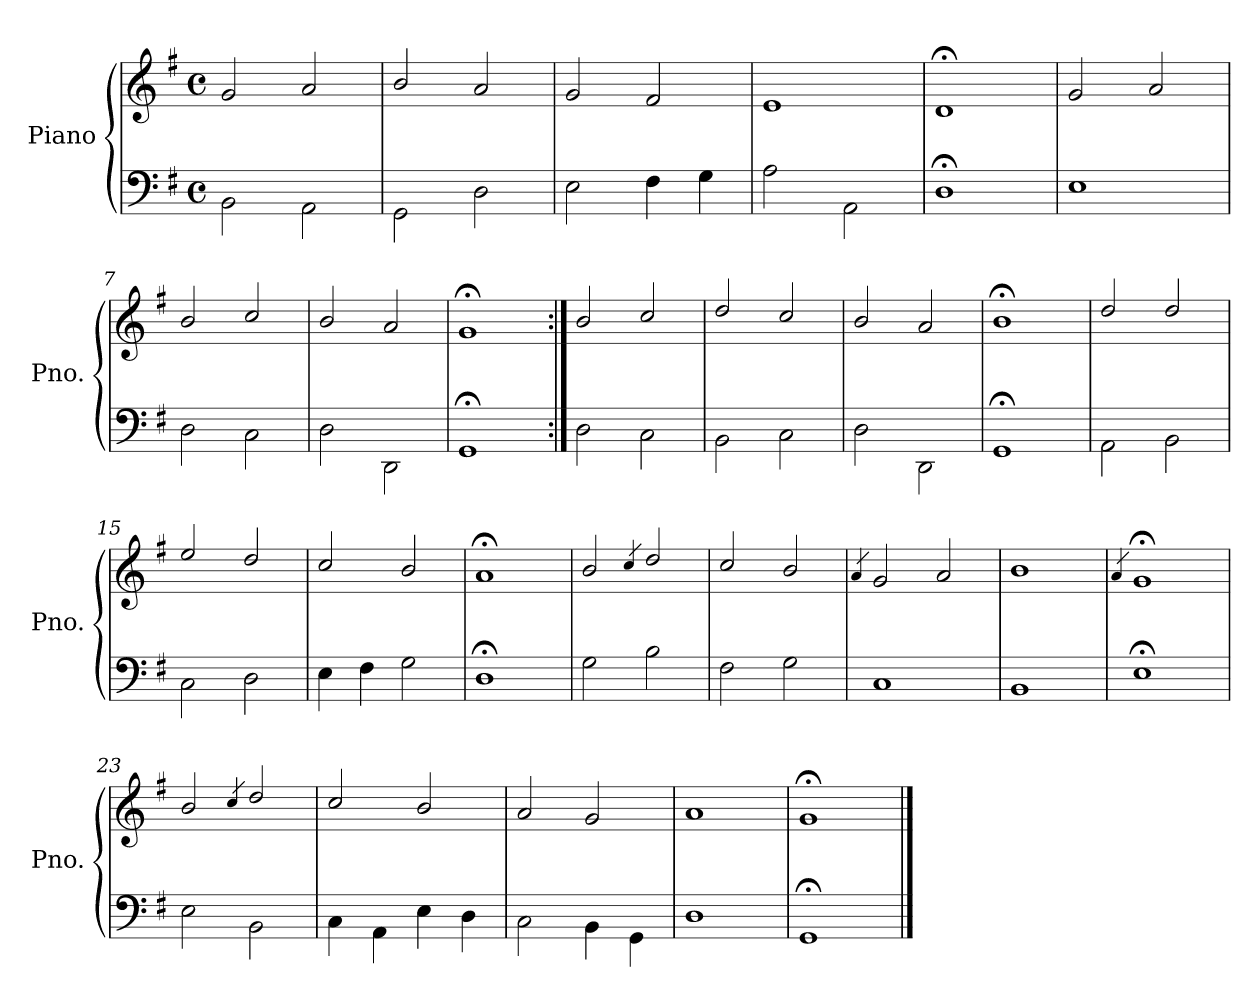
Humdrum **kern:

**kern	**kern
*part1	*part1
*staff2	*staff1
*I"Piano	*
*I'Pno.	*
*clefF4	*clefG2
*k[f#]	*k[f#]
*G:	*G:
*M4/4	*M4/4
*met(c)	*met(c)
=1	=1
2BB\	2g/
2AA\	2a/
=2	=2
2GG\	2b/
2D\	2a/
=3	=3
2E\	2g/
4F#\	2f#/
4G\	.
=4	=4
2A\	1e
2AA\	.
=5	=5
1D;	1d;<
=6	=6
1E	2g/
.	2a/
=7	=7
2D\	2b/
2C\	2cc/
=8	=8
2D\	2b/
2DD\	2a/
=9	=9
1GG;	1g;<
!!LO:PB:g=z
=10:|!	=10:|!
2D\	2b/
2C\	2cc/
=11	=11
2BB\	2dd/
2C\	2cc/
=12	=12
2D\	2b/
2DD\	2a/
=13	=13
1GG;	1b;<
=14	=14
2AA\	2dd/
2BB\	2dd/
=15	=15
2C\	2ee/
2D\	2dd/
=16	=16
4E\	2cc/
4F#\	.
2G\	2b/
=17	=17
1D;	1a;<
!!LO:LB:g=z
=18	=18
2G\	2b/
.	4qcc/
2B\	2dd/
=19	=19
2F#\	2cc/
2G\	2b/
=20	=20
.	4qa/
1C	2g/
.	2a/
=21	=21
1BB	1b
=22	=22
.	4qa/
1E;	1g;<
=23	=23
2E\	2b/
.	4qcc/
2BB\	2dd/
=24	=24
4C\	2cc/
4AA\	.
4E\	2b/
4D\	.
=25	=25
2C\	2a/
4BB\	2g/
4GG\	.
=26	=26
1D	1a
=27	=27
1GG;	1g;<
==	==
*-	*-
